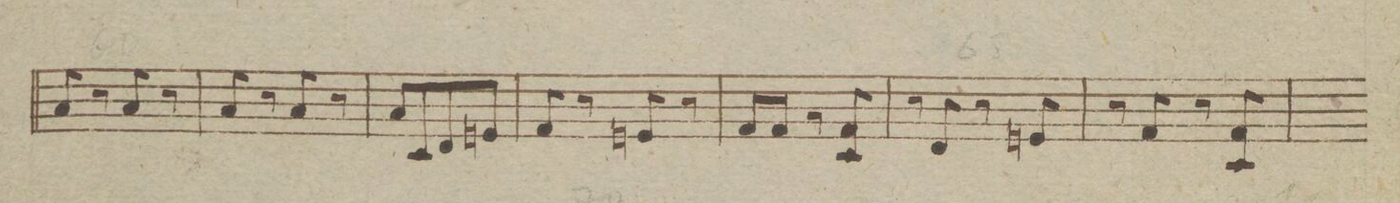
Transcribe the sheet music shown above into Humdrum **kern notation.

**kern	**dynam
*I"Violino Secondo	*
*clefG2	*
*k[b-e-]	*
*M2/4	*
8a/	.
8r	.
8a/	.
8r	.
=60	=60
8a/	.
8r	.
8a/	.
8r	.
=61	=61
8a/L	.
8c/	.
8d/	.
8en/J	.
=62	=62
8f/	.
8r	.
8en/	.
8r	.
=63	=63
8f/L	.
8f/J	.
8r	.
8c/ 8f	.
=64	=64
8r	.
8d/	.
8r	.
8en/	.
=65	=65
8r	.
8f/	.
8r	.
8c/ 8f	.
=66	=66
*-	*-
